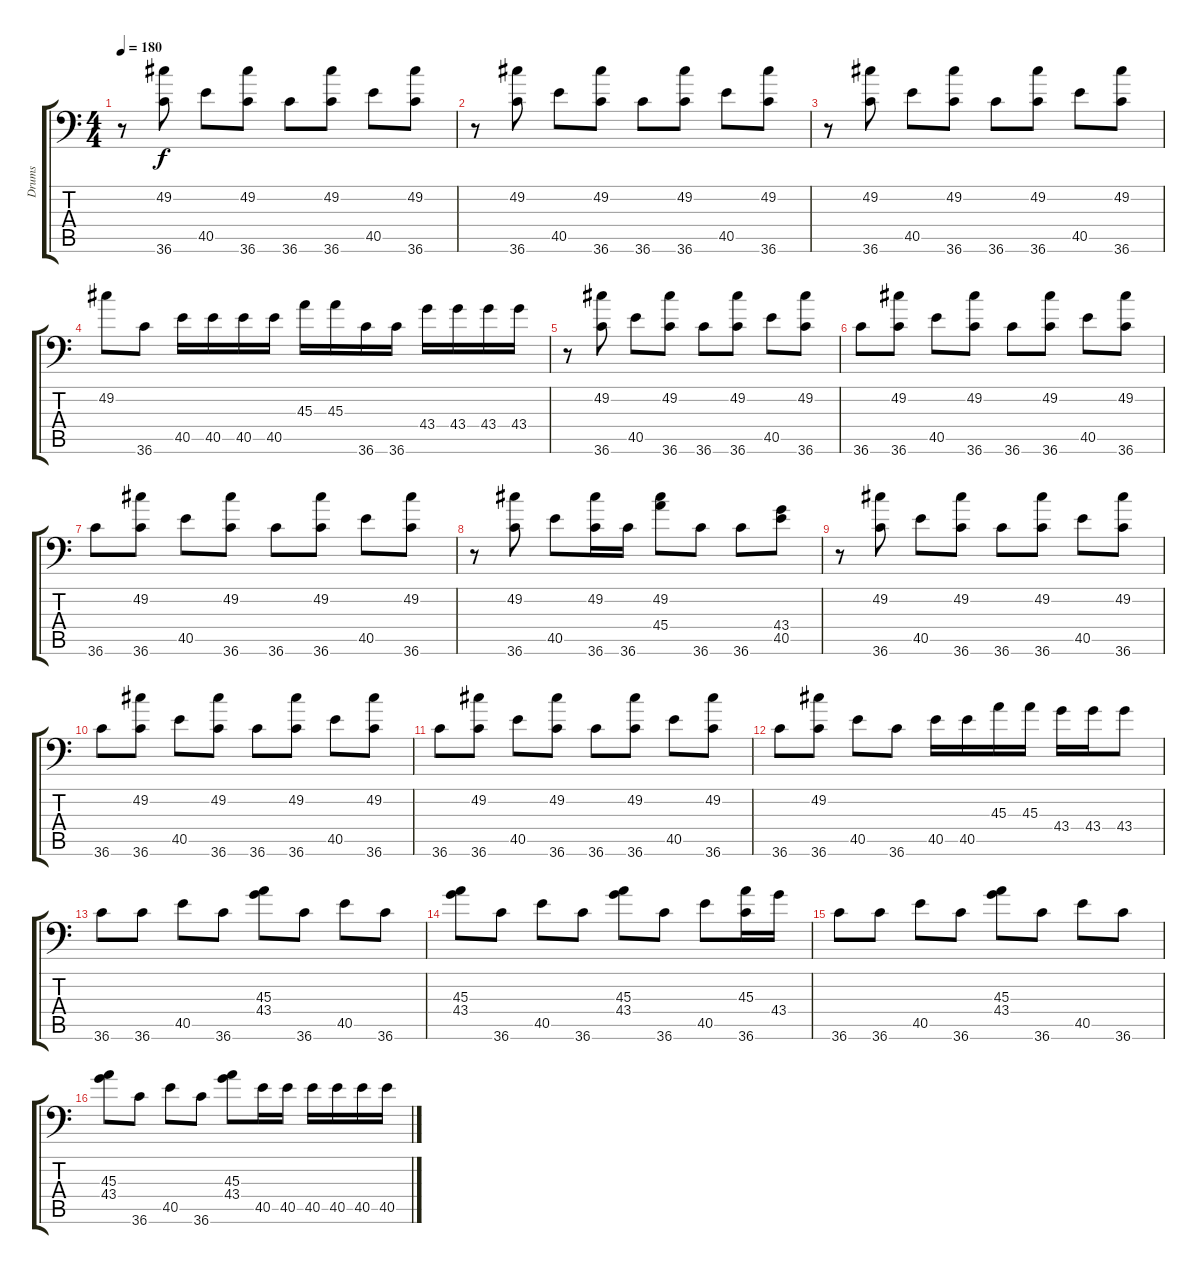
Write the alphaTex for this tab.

\track ("Drums" "Drums") {instrument acousticgrandpiano}
\staff {score tabs}
\tuning (C-1 C-1 C-1 C-1 C-1 C-1) {hide}
\ts (4 4)
\tempo 180
\clef f4
\ks c
r.8{dy f} (49.2 36.6).8 40.5.8 (49.2 36.6).8 36.6.8 (49.2 36.6).8 40.5.8 (49.2 36.6).8 |
r.8 (49.2 36.6).8 40.5.8 (49.2 36.6).8 36.6.8 (49.2 36.6).8 40.5.8 (49.2 36.6).8 |
r.8 (49.2 36.6).8 40.5.8 (49.2 36.6).8 36.6.8 (49.2 36.6).8 40.5.8 (49.2 36.6).8 |
49.2.8 36.6.8 40.5.16 40.5.16 40.5.16 40.5.16 45.3.16 45.3.16 36.6.16 36.6.16 43.4.16 43.4.16 43.4.16 43.4.16 |
r.8 (49.2 36.6).8 40.5.8 (49.2 36.6).8 36.6.8 (49.2 36.6).8 40.5.8 (49.2 36.6).8 |
36.6.8 (49.2 36.6).8 40.5.8 (49.2 36.6).8 36.6.8 (49.2 36.6).8 40.5.8 (49.2 36.6).8 |
36.6.8 (49.2 36.6).8 40.5.8 (49.2 36.6).8 36.6.8 (49.2 36.6).8 40.5.8 (49.2 36.6).8 |
r.8 (49.2 36.6).8 40.5.8 (49.2 36.6).16 36.6.16 (49.2 45.4).8 36.6.8 36.6.8 (43.4 40.5).8 |
r.8 (49.2 36.6).8 40.5.8 (49.2 36.6).8 36.6.8 (49.2 36.6).8 40.5.8 (49.2 36.6).8 |
36.6.8 (49.2 36.6).8 40.5.8 (49.2 36.6).8 36.6.8 (49.2 36.6).8 40.5.8 (49.2 36.6).8 |
36.6.8 (49.2 36.6).8 40.5.8 (49.2 36.6).8 36.6.8 (49.2 36.6).8 40.5.8 (49.2 36.6).8 |
36.6.8 (49.2 36.6).8 40.5.8 36.6.8 40.5.16 40.5.16 45.3.16 45.3.16 43.4.16 43.4.16 43.4.8 |
36.6.8 36.6.8 40.5.8 36.6.8 (45.3 43.4).8 36.6.8 40.5.8 36.6.8 |
(45.3 43.4).8 36.6.8 40.5.8 36.6.8 (45.3 43.4).8 36.6.8 40.5.8 (45.3 36.6).16 43.4.16 |
36.6.8 36.6.8 40.5.8 36.6.8 (45.3 43.4).8 36.6.8 40.5.8 36.6.8 |
(45.3 43.4).8 36.6.8 40.5.8 36.6.8 (45.3 43.4).8 40.5.16 40.5.16 40.5.16 40.5.16 40.5.16 40.5.16
